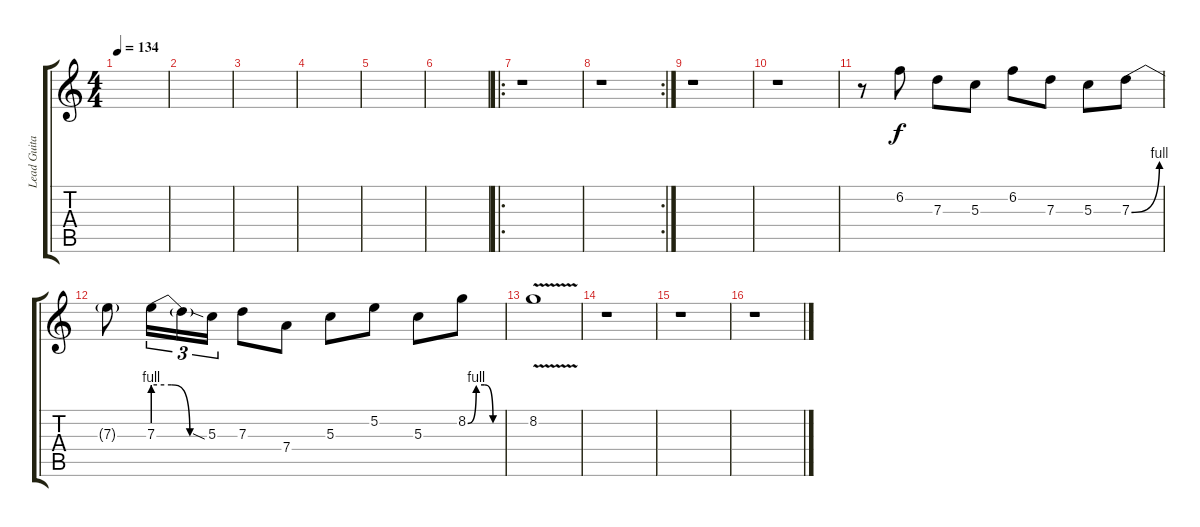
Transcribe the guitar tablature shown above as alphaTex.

\track ("Lead Guitar" "Lead Guita") {instrument overdrivenguitar}
\staff {score tabs}
\tuning (E4 B3 G3 D3 A2 E2) {hide}
\ts (4 4)
\tempo 134
\clef g2
\ks c
|
|
|
|
|
|
\ro
r.1 |
\rc 2
r.1 |
r.1 |
r.1 |
r.8 6.2.8 7.3.8 5.3.8 6.2.8 7.3.8 5.3.8 7.3{be (bend 0 0 60 4)}.8 |
7.3{t}.8 7.3{be (custom 0 4 20 4 40 0 60 0)}.16{tu (3 2)} 7.3{t}.16{tu (3 2)} 5.3{sia}.16{tu (3 2)} 7.3.8 7.4.8 5.3.8 5.2.8 5.3.8 8.2{be (custom 0 0 15 4 30 4 45 0 60 0)}.8 |
8.2{v}.1 |
r.1 |
r.1 |
r.1
